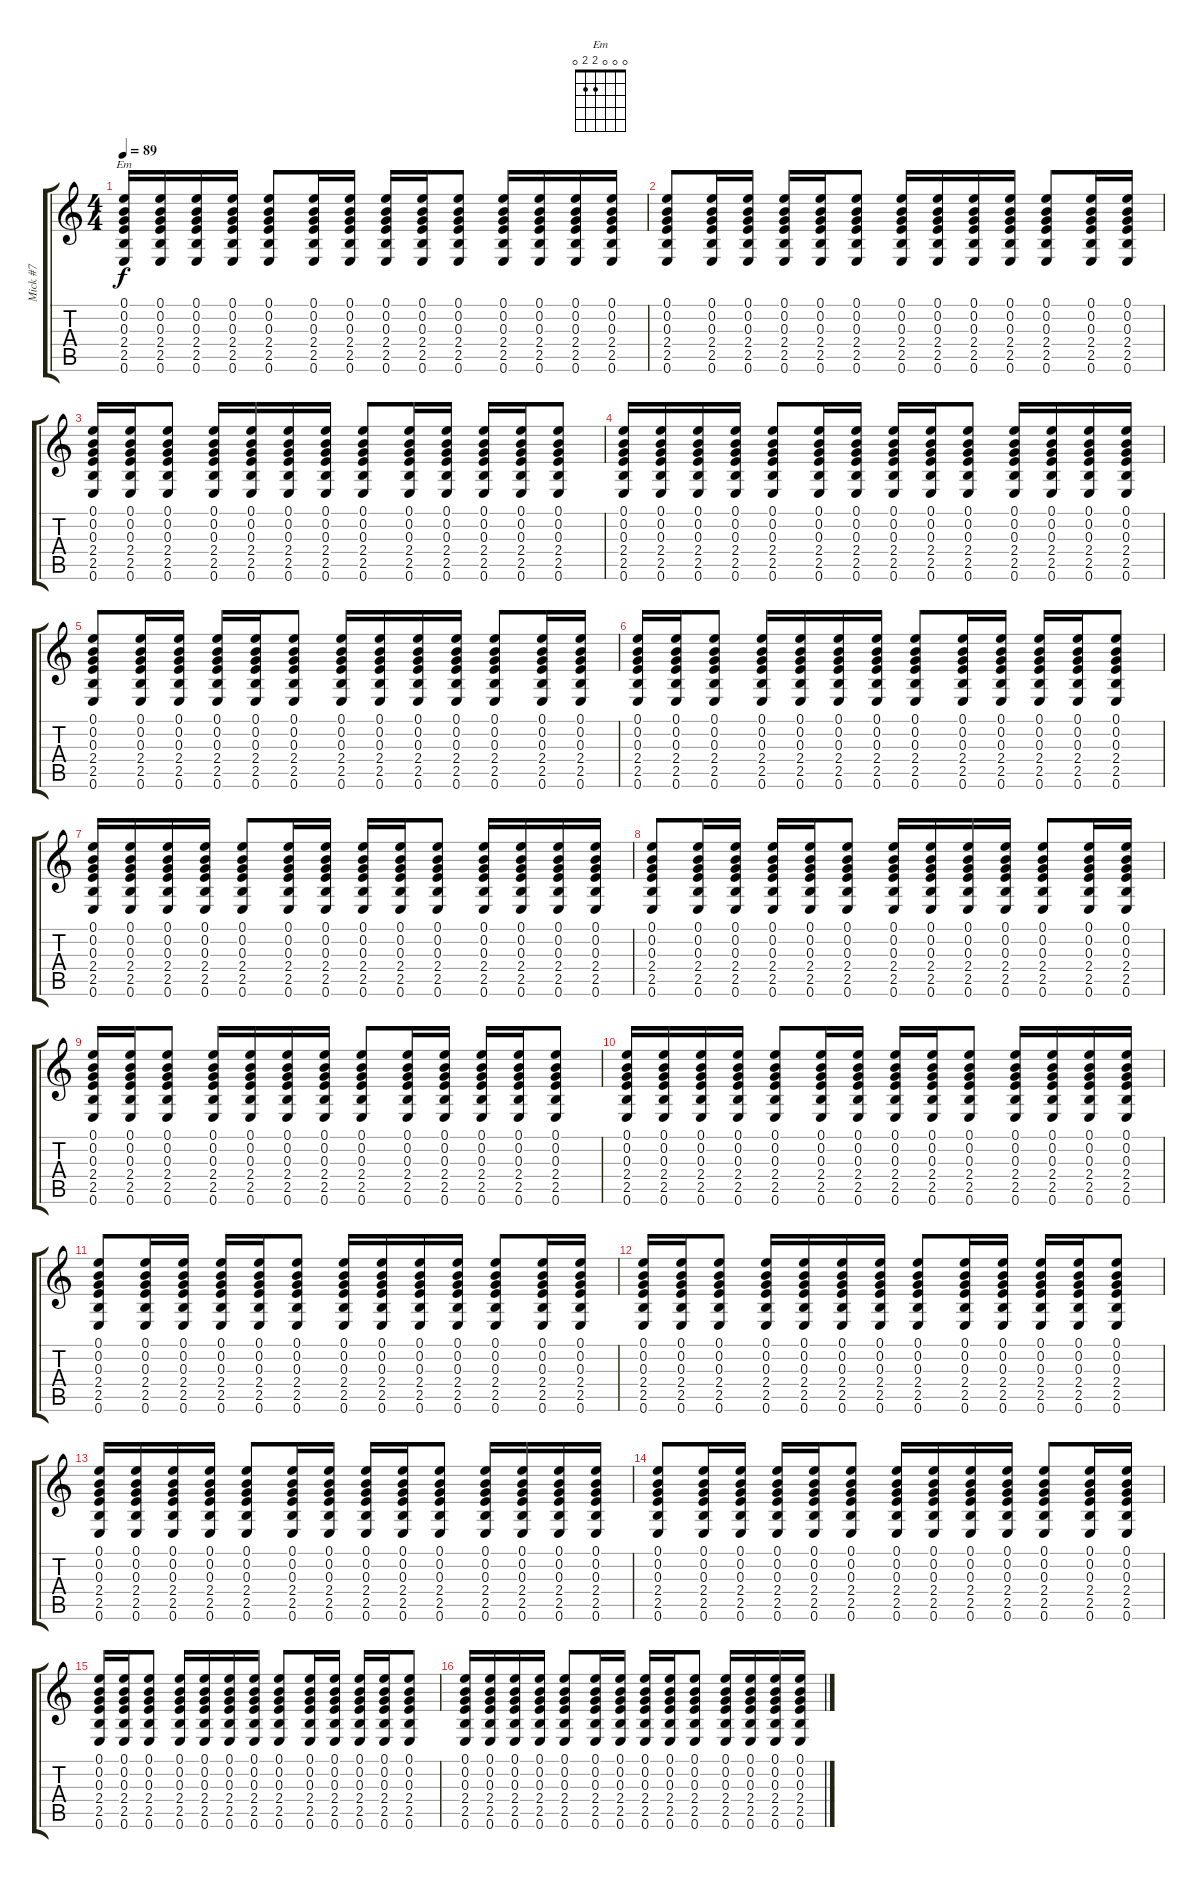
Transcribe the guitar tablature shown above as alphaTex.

\track ("Mick #7" "Mick #7") {instrument acousticguitarsteel}
\staff {score tabs}
\tuning (E4 B3 G3 D3 A2 E2) {hide}
\chord ("Em" 0 0 0 2 2 0)
\ts (4 4)
\tempo 89
\clef g2
\ks c
(0.1 0.2 0.3 2.4 2.5 0.6).16{ch "Em" dy f} (0.1 0.2 0.3 2.4 2.5 0.6).16 (0.1 0.2 0.3 2.4 2.5 0.6).16 (0.1 0.2 0.3 2.4 2.5 0.6).16 (0.1 0.2 0.3 2.4 2.5 0.6).8 (0.1 0.2 0.3 2.4 2.5 0.6).16 (0.1 0.2 0.3 2.4 2.5 0.6).16 (0.1 0.2 0.3 2.4 2.5 0.6).16 (0.1 0.2 0.3 2.4 2.5 0.6).16 (0.1 0.2 0.3 2.4 2.5 0.6).8 (0.1 0.2 0.3 2.4 2.5 0.6).16 (0.1 0.2 0.3 2.4 2.5 0.6).16 (0.1 0.2 0.3 2.4 2.5 0.6).16 (0.1 0.2 0.3 2.4 2.5 0.6).16 |
(0.1 0.2 0.3 2.4 2.5 0.6).8 (0.1 0.2 0.3 2.4 2.5 0.6).16 (0.1 0.2 0.3 2.4 2.5 0.6).16 (0.1 0.2 0.3 2.4 2.5 0.6).16 (0.1 0.2 0.3 2.4 2.5 0.6).16 (0.1 0.2 0.3 2.4 2.5 0.6).8 (0.1 0.2 0.3 2.4 2.5 0.6).16 (0.1 0.2 0.3 2.4 2.5 0.6).16 (0.1 0.2 0.3 2.4 2.5 0.6).16 (0.1 0.2 0.3 2.4 2.5 0.6).16 (0.1 0.2 0.3 2.4 2.5 0.6).8 (0.1 0.2 0.3 2.4 2.5 0.6).16 (0.1 0.2 0.3 2.4 2.5 0.6).16 |
(0.1 0.2 0.3 2.4 2.5 0.6).16 (0.1 0.2 0.3 2.4 2.5 0.6).16 (0.1 0.2 0.3 2.4 2.5 0.6).8 (0.1 0.2 0.3 2.4 2.5 0.6).16 (0.1 0.2 0.3 2.4 2.5 0.6).16 (0.1 0.2 0.3 2.4 2.5 0.6).16 (0.1 0.2 0.3 2.4 2.5 0.6).16 (0.1 0.2 0.3 2.4 2.5 0.6).8 (0.1 0.2 0.3 2.4 2.5 0.6).16 (0.1 0.2 0.3 2.4 2.5 0.6).16 (0.1 0.2 0.3 2.4 2.5 0.6).16 (0.1 0.2 0.3 2.4 2.5 0.6).16 (0.1 0.2 0.3 2.4 2.5 0.6).8 |
(0.1 0.2 0.3 2.4 2.5 0.6).16 (0.1 0.2 0.3 2.4 2.5 0.6).16 (0.1 0.2 0.3 2.4 2.5 0.6).16 (0.1 0.2 0.3 2.4 2.5 0.6).16 (0.1 0.2 0.3 2.4 2.5 0.6).8 (0.1 0.2 0.3 2.4 2.5 0.6).16 (0.1 0.2 0.3 2.4 2.5 0.6).16 (0.1 0.2 0.3 2.4 2.5 0.6).16 (0.1 0.2 0.3 2.4 2.5 0.6).16 (0.1 0.2 0.3 2.4 2.5 0.6).8 (0.1 0.2 0.3 2.4 2.5 0.6).16 (0.1 0.2 0.3 2.4 2.5 0.6).16 (0.1 0.2 0.3 2.4 2.5 0.6).16 (0.1 0.2 0.3 2.4 2.5 0.6).16 |
(0.1 0.2 0.3 2.4 2.5 0.6).8 (0.1 0.2 0.3 2.4 2.5 0.6).16 (0.1 0.2 0.3 2.4 2.5 0.6).16 (0.1 0.2 0.3 2.4 2.5 0.6).16 (0.1 0.2 0.3 2.4 2.5 0.6).16 (0.1 0.2 0.3 2.4 2.5 0.6).8 (0.1 0.2 0.3 2.4 2.5 0.6).16 (0.1 0.2 0.3 2.4 2.5 0.6).16 (0.1 0.2 0.3 2.4 2.5 0.6).16 (0.1 0.2 0.3 2.4 2.5 0.6).16 (0.1 0.2 0.3 2.4 2.5 0.6).8 (0.1 0.2 0.3 2.4 2.5 0.6).16 (0.1 0.2 0.3 2.4 2.5 0.6).16 |
(0.1 0.2 0.3 2.4 2.5 0.6).16 (0.1 0.2 0.3 2.4 2.5 0.6).16 (0.1 0.2 0.3 2.4 2.5 0.6).8 (0.1 0.2 0.3 2.4 2.5 0.6).16 (0.1 0.2 0.3 2.4 2.5 0.6).16 (0.1 0.2 0.3 2.4 2.5 0.6).16 (0.1 0.2 0.3 2.4 2.5 0.6).16 (0.1 0.2 0.3 2.4 2.5 0.6).8 (0.1 0.2 0.3 2.4 2.5 0.6).16 (0.1 0.2 0.3 2.4 2.5 0.6).16 (0.1 0.2 0.3 2.4 2.5 0.6).16 (0.1 0.2 0.3 2.4 2.5 0.6).16 (0.1 0.2 0.3 2.4 2.5 0.6).8 |
(0.1 0.2 0.3 2.4 2.5 0.6).16 (0.1 0.2 0.3 2.4 2.5 0.6).16 (0.1 0.2 0.3 2.4 2.5 0.6).16 (0.1 0.2 0.3 2.4 2.5 0.6).16 (0.1 0.2 0.3 2.4 2.5 0.6).8 (0.1 0.2 0.3 2.4 2.5 0.6).16 (0.1 0.2 0.3 2.4 2.5 0.6).16 (0.1 0.2 0.3 2.4 2.5 0.6).16 (0.1 0.2 0.3 2.4 2.5 0.6).16 (0.1 0.2 0.3 2.4 2.5 0.6).8 (0.1 0.2 0.3 2.4 2.5 0.6).16 (0.1 0.2 0.3 2.4 2.5 0.6).16 (0.1 0.2 0.3 2.4 2.5 0.6).16 (0.1 0.2 0.3 2.4 2.5 0.6).16 |
(0.1 0.2 0.3 2.4 2.5 0.6).8 (0.1 0.2 0.3 2.4 2.5 0.6).16 (0.1 0.2 0.3 2.4 2.5 0.6).16 (0.1 0.2 0.3 2.4 2.5 0.6).16 (0.1 0.2 0.3 2.4 2.5 0.6).16 (0.1 0.2 0.3 2.4 2.5 0.6).8 (0.1 0.2 0.3 2.4 2.5 0.6).16 (0.1 0.2 0.3 2.4 2.5 0.6).16 (0.1 0.2 0.3 2.4 2.5 0.6).16 (0.1 0.2 0.3 2.4 2.5 0.6).16 (0.1 0.2 0.3 2.4 2.5 0.6).8 (0.1 0.2 0.3 2.4 2.5 0.6).16 (0.1 0.2 0.3 2.4 2.5 0.6).16 |
(0.1 0.2 0.3 2.4 2.5 0.6).16 (0.1 0.2 0.3 2.4 2.5 0.6).16 (0.1 0.2 0.3 2.4 2.5 0.6).8 (0.1 0.2 0.3 2.4 2.5 0.6).16 (0.1 0.2 0.3 2.4 2.5 0.6).16 (0.1 0.2 0.3 2.4 2.5 0.6).16 (0.1 0.2 0.3 2.4 2.5 0.6).16 (0.1 0.2 0.3 2.4 2.5 0.6).8 (0.1 0.2 0.3 2.4 2.5 0.6).16 (0.1 0.2 0.3 2.4 2.5 0.6).16 (0.1 0.2 0.3 2.4 2.5 0.6).16 (0.1 0.2 0.3 2.4 2.5 0.6).16 (0.1 0.2 0.3 2.4 2.5 0.6).8 |
(0.1 0.2 0.3 2.4 2.5 0.6).16 (0.1 0.2 0.3 2.4 2.5 0.6).16 (0.1 0.2 0.3 2.4 2.5 0.6).16 (0.1 0.2 0.3 2.4 2.5 0.6).16 (0.1 0.2 0.3 2.4 2.5 0.6).8 (0.1 0.2 0.3 2.4 2.5 0.6).16 (0.1 0.2 0.3 2.4 2.5 0.6).16 (0.1 0.2 0.3 2.4 2.5 0.6).16 (0.1 0.2 0.3 2.4 2.5 0.6).16 (0.1 0.2 0.3 2.4 2.5 0.6).8 (0.1 0.2 0.3 2.4 2.5 0.6).16 (0.1 0.2 0.3 2.4 2.5 0.6).16 (0.1 0.2 0.3 2.4 2.5 0.6).16 (0.1 0.2 0.3 2.4 2.5 0.6).16 |
(0.1 0.2 0.3 2.4 2.5 0.6).8 (0.1 0.2 0.3 2.4 2.5 0.6).16 (0.1 0.2 0.3 2.4 2.5 0.6).16 (0.1 0.2 0.3 2.4 2.5 0.6).16 (0.1 0.2 0.3 2.4 2.5 0.6).16 (0.1 0.2 0.3 2.4 2.5 0.6).8 (0.1 0.2 0.3 2.4 2.5 0.6).16 (0.1 0.2 0.3 2.4 2.5 0.6).16 (0.1 0.2 0.3 2.4 2.5 0.6).16 (0.1 0.2 0.3 2.4 2.5 0.6).16 (0.1 0.2 0.3 2.4 2.5 0.6).8 (0.1 0.2 0.3 2.4 2.5 0.6).16 (0.1 0.2 0.3 2.4 2.5 0.6).16 |
(0.1 0.2 0.3 2.4 2.5 0.6).16 (0.1 0.2 0.3 2.4 2.5 0.6).16 (0.1 0.2 0.3 2.4 2.5 0.6).8 (0.1 0.2 0.3 2.4 2.5 0.6).16 (0.1 0.2 0.3 2.4 2.5 0.6).16 (0.1 0.2 0.3 2.4 2.5 0.6).16 (0.1 0.2 0.3 2.4 2.5 0.6).16 (0.1 0.2 0.3 2.4 2.5 0.6).8 (0.1 0.2 0.3 2.4 2.5 0.6).16 (0.1 0.2 0.3 2.4 2.5 0.6).16 (0.1 0.2 0.3 2.4 2.5 0.6).16 (0.1 0.2 0.3 2.4 2.5 0.6).16 (0.1 0.2 0.3 2.4 2.5 0.6).8 |
(0.1 0.2 0.3 2.4 2.5 0.6).16 (0.1 0.2 0.3 2.4 2.5 0.6).16 (0.1 0.2 0.3 2.4 2.5 0.6).16 (0.1 0.2 0.3 2.4 2.5 0.6).16 (0.1 0.2 0.3 2.4 2.5 0.6).8 (0.1 0.2 0.3 2.4 2.5 0.6).16 (0.1 0.2 0.3 2.4 2.5 0.6).16 (0.1 0.2 0.3 2.4 2.5 0.6).16 (0.1 0.2 0.3 2.4 2.5 0.6).16 (0.1 0.2 0.3 2.4 2.5 0.6).8 (0.1 0.2 0.3 2.4 2.5 0.6).16 (0.1 0.2 0.3 2.4 2.5 0.6).16 (0.1 0.2 0.3 2.4 2.5 0.6).16 (0.1 0.2 0.3 2.4 2.5 0.6).16 |
(0.1 0.2 0.3 2.4 2.5 0.6).8 (0.1 0.2 0.3 2.4 2.5 0.6).16 (0.1 0.2 0.3 2.4 2.5 0.6).16 (0.1 0.2 0.3 2.4 2.5 0.6).16 (0.1 0.2 0.3 2.4 2.5 0.6).16 (0.1 0.2 0.3 2.4 2.5 0.6).8 (0.1 0.2 0.3 2.4 2.5 0.6).16 (0.1 0.2 0.3 2.4 2.5 0.6).16 (0.1 0.2 0.3 2.4 2.5 0.6).16 (0.1 0.2 0.3 2.4 2.5 0.6).16 (0.1 0.2 0.3 2.4 2.5 0.6).8 (0.1 0.2 0.3 2.4 2.5 0.6).16 (0.1 0.2 0.3 2.4 2.5 0.6).16 |
(0.1 0.2 0.3 2.4 2.5 0.6).16 (0.1 0.2 0.3 2.4 2.5 0.6).16 (0.1 0.2 0.3 2.4 2.5 0.6).8 (0.1 0.2 0.3 2.4 2.5 0.6).16 (0.1 0.2 0.3 2.4 2.5 0.6).16 (0.1 0.2 0.3 2.4 2.5 0.6).16 (0.1 0.2 0.3 2.4 2.5 0.6).16 (0.1 0.2 0.3 2.4 2.5 0.6).8 (0.1 0.2 0.3 2.4 2.5 0.6).16 (0.1 0.2 0.3 2.4 2.5 0.6).16 (0.1 0.2 0.3 2.4 2.5 0.6).16 (0.1 0.2 0.3 2.4 2.5 0.6).16 (0.1 0.2 0.3 2.4 2.5 0.6).8 |
(0.1 0.2 0.3 2.4 2.5 0.6).16 (0.1 0.2 0.3 2.4 2.5 0.6).16 (0.1 0.2 0.3 2.4 2.5 0.6).16 (0.1 0.2 0.3 2.4 2.5 0.6).16 (0.1 0.2 0.3 2.4 2.5 0.6).8 (0.1 0.2 0.3 2.4 2.5 0.6).16 (0.1 0.2 0.3 2.4 2.5 0.6).16 (0.1 0.2 0.3 2.4 2.5 0.6).16 (0.1 0.2 0.3 2.4 2.5 0.6).16 (0.1 0.2 0.3 2.4 2.5 0.6).8 (0.1 0.2 0.3 2.4 2.5 0.6).16 (0.1 0.2 0.3 2.4 2.5 0.6).16 (0.1 0.2 0.3 2.4 2.5 0.6).16 (0.1 0.2 0.3 2.4 2.5 0.6).16
